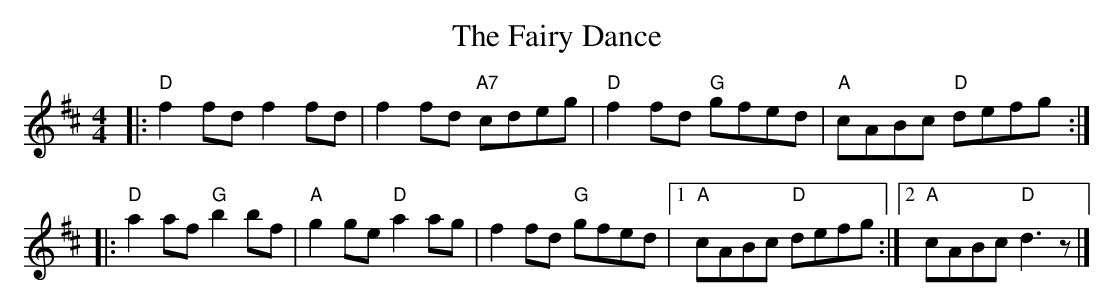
X:1
T:The Fairy Dance
L:1/8
M:4/4
K:D
|: "D" f2 fd f2 fd | f2 fd "A7" cdeg | "D" f2 fd "G" gfed | "A" cABc"D" defg :|$
|: "D" a2 af "G" b2 bf | "A" g2 ge "D" a2 ag | f2 fd "G" gfed |1 "A" cABc "D" defg :|2 "A" cABc "D" d3 z |]
